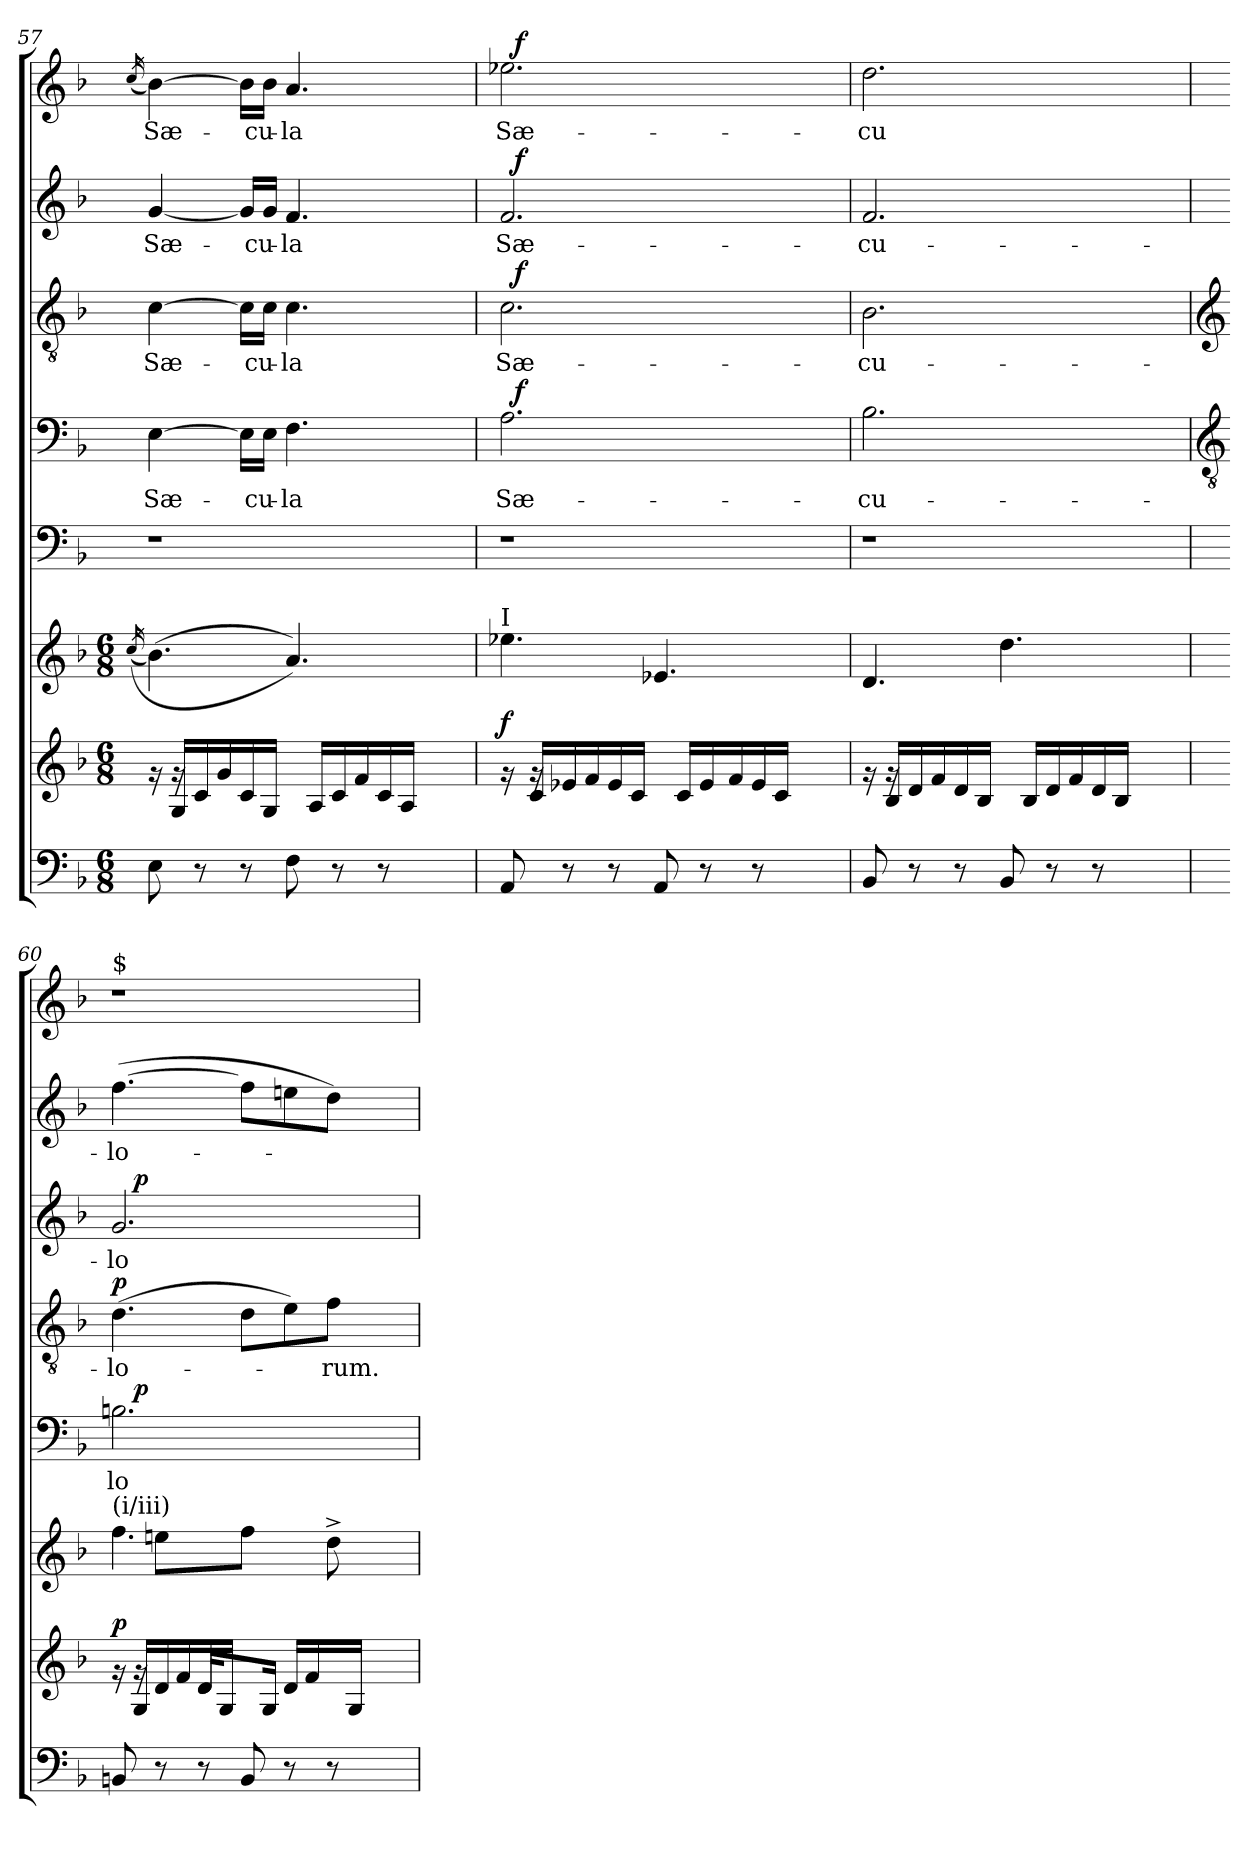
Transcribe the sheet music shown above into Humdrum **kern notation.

**kern	**kern	**dynam	**kern	**kern	**text	**dynam	**kern	**text	**dynam	**kern	**text	**dynam	**kern	**text	**dynam	**kern	**text	**dynam
*part8	*part7	*part7	*part6	*part5	*part5	*part5	*part4	*part4	*part4	*part3	*part3	*part3	*part2	*part2	*part2	*part1	*part1	*part1
*staff8	*staff7	*staff7	*staff6	*staff5	*staff5	*staff5	*staff4	*staff4	*staff4	*staff3	*staff3	*staff3	*staff2	*staff2	*staff2	*staff1	*staff1	*staff1
!!LO:LB:g=z
*clefF4	*clefG2	*	*clefG2	*clefF4	*	*	*clefF4	*	*	*clefGv2	*	*	*clefG2	*	*	*clefG2	*	*
*k[b-]	*k[b-]	*	*k[b-]	*k[b-]	*	*	*k[b-]	*	*	*k[b-]	*	*	*k[b-]	*	*	*k[b-]	*	*
*F:	*F:	*	*F:	*F:	*	*	*F:	*	*	*F:	*	*	*F:	*	*	*F:	*	*
*M6/8	*M6/8	*	*M6/8	*	*	*	*	*	*	*	*	*	*	*	*	*	*	*
=57	=57	=57	=57	=57	=57	=57	=57	=57	=57	=57	=57	=57	=57	=57	=57	=57	=57	=57
.	.	.	(>(16qcc/	.	.	.	.	.	.	.	.	.	.	.	.	(<16qcc/	.	.
*	*^	*	*	*	*	*	*	*	*	*	*	*	*	*	*	*	*	*
!	!	!	!	!	!	!	!	!	!LO:LY:b	!	!	!LO:LY:b	!	!	!LO:LY:b	!	!	!LO:LY:b	!
8E\	16rg	16ryy	.	(>4.b-\)	1r	.	.	[>4E\	Sæ-	.	[>4c\	Sæ-	.	[<4g/	Sæ-	.	[>4b-\)	Sæ-	.
.	16G/LL	16rg	.	.	.	.	.	.	.	.	.	.	.	.	.	.	.	.	.
8rC	16c/	4ryy	.	.	.	.	.	.	.	.	.	.	.	.	.	.	.	.	.
.	16g/	.	.	.	.	.	.	.	.	.	.	.	.	.	.	.	.	.	.
8rC	16c/	.	.	.	.	.	.	16E\LL]	.	.	16c\LL]	.	.	16g/LL]	.	.	16b-\LL]	.	.
!	!	!	!	!	!	!	!	!	!LO:LY:b	!	!	!LO:LY:b	!	!	!LO:LY:b	!	!	!LO:LY:b	!
.	16G/JJ	.	.	.	.	.	.	16E\JJ	-cu-	.	16c\JJ	-cu-	.	16g/JJ	-cu-	.	16b-\JJ	-cu-	.
!	!	!	!	!	!	!	!	!	!LO:LY:b:rj	!	!	!LO:LY:b:rj	!	!	!LO:LY:b:rj	!	!	!LO:LY:b:rj	!
8F\	4ryy	16ryy	.	4.a/))	.	.	.	4.F\	-la	.	4.c\	-la	.	4.f/	-la	.	4.a/	-la	.
.	.	16A/LL	.	.	.	.	.	.	.	.	.	.	.	.	.	.	.	.	.
8rC	.	16c/	.	.	.	.	.	.	.	.	.	.	.	.	.	.	.	.	.
.	.	16f/	.	.	.	.	.	.	.	.	.	.	.	.	.	.	.	.	.
8rC	4.ryy	16c/	.	.	.	.	.	.	.	.	.	.	.	.	.	.	.	.	.
.	.	16A/JJ	.	.	.	.	.	.	.	.	.	.	.	.	.	.	.	.	.
4ryy	.	4ryy	.	4ryy	.	.	.	4ryy	.	.	4ryy	.	.	4ryy	.	.	4ryy	.	.
=58	=58	=58	=58	=58	=58	=58	=58	=58	=58	=58	=58	=58	=58	=58	=58	=58	=58	=58	=58
!	!	!	!	!LO:TX:a:t=I	!	!	!	!	!	!	!	!	!	!	!	!	!	!	!
!	!	!	!LO:DY:a	!	!	!	!	!	!LO:LY:b	!	!	!LO:LY:b	!	!	!LO:LY:b	!	!	!LO:LY:b	!
*	*	*	*	*	*	*	*	*^	*	*	*^	*	*	*^	*	*	*^	*	*
8AA/	16rg	16ryy	f	4.ee-X\	1r	.	.	2.A\	32ryy	Sæ-	.	2.c\	32ryy	Sæ-	.	2.f/	32ryy	Sæ-	.	2.ee-X\	32ryy	Sæ-	.
!	!	!	!	!	!	!	!	!	!	!	!LO:DY:a	!	!	!	!LO:DY:a	!	!	!	!LO:DY:a	!	!	!	!LO:DY:a
.	.	.	.	.	.	.	.	.	2ryy	.	f	.	2ryy	.	f	.	2ryy	.	f	.	2ryy	.	f
.	16c/LL	16rg	.	.	.	.	.	.	.	.	.	.	.	.	.	.	.	.	.	.	.	.	.
8rC	16e-X/	4ryy	.	.	.	.	.	.	.	.	.	.	.	.	.	.	.	.	.	.	.	.	.
.	16f/	.	.	.	.	.	.	.	.	.	.	.	.	.	.	.	.	.	.	.	.	.	.
8rC	16e-/	.	.	.	.	.	.	.	.	.	.	.	.	.	.	.	.	.	.	.	.	.	.
.	16c/JJ	.	.	.	.	.	.	.	.	.	.	.	.	.	.	.	.	.	.	.	.	.	.
8AA/	4ryy	16ryy	.	4.e-X/	.	.	.	.	.	.	.	.	.	.	.	.	.	.	.	.	.	.	.
.	.	16c/LL	.	.	.	.	.	.	.	.	.	.	.	.	.	.	.	.	.	.	.	.	.
8rC	.	16e-/	.	.	.	.	.	.	.	.	.	.	.	.	.	.	.	.	.	.	.	.	.
.	.	.	.	.	.	.	.	.	4...ryy	.	.	.	4...ryy	.	.	.	4...ryy	.	.	.	4...ryy	.	.
.	.	16f/	.	.	.	.	.	.	.	.	.	.	.	.	.	.	.	.	.	.	.	.	.
8rC	4.ryy	16e-/	.	.	.	.	.	.	.	.	.	.	.	.	.	.	.	.	.	.	.	.	.
.	.	16c/JJ	.	.	.	.	.	.	.	.	.	.	.	.	.	.	.	.	.	.	.	.	.
4ryy	.	4ryy	.	4ryy	.	.	.	4ryy	.	.	.	4ryy	.	.	.	4ryy	.	.	.	4ryy	.	.	.
=59	=59	=59	=59	=59	=59	=59	=59	=59	=59	=59	=59	=59	=59	=59	=59	=59	=59	=59	=59	=59	=59	=59	=59
!	!	!	!	!	!	!	!	!	!	!LO:LY:b	!	!	!	!LO:LY:b	!	!	!	!LO:LY:b	!	!	!	!LO:LY:b	!
*	*	*	*	*	*	*	*	*v	*v	*	*	*	*	*	*	*v	*v	*	*	*v	*v	*	*
*	*	*	*	*	*	*	*	*	*	*	*v	*v	*	*	*	*	*	*	*	*
8BB-/	16rg	16ryy	.	4.d/	1r	.	.	2.B-\	-cu-	.	2.B-\	-cu-	.	2.f/	-cu-	.	2.dd\	-cu-	.
.	16B-/LL	16rg	.	.	.	.	.	.	.	.	.	.	.	.	.	.	.	.	.
8rC	16d/	4ryy	.	.	.	.	.	.	.	.	.	.	.	.	.	.	.	.	.
.	16f/	.	.	.	.	.	.	.	.	.	.	.	.	.	.	.	.	.	.
8rC	16d/	.	.	.	.	.	.	.	.	.	.	.	.	.	.	.	.	.	.
.	16B-/JJ	.	.	.	.	.	.	.	.	.	.	.	.	.	.	.	.	.	.
8BB-/	4ryy	16ryy	.	4.dd\	.	.	.	.	.	.	.	.	.	.	.	.	.	.	.
.	.	16B-/LL	.	.	.	.	.	.	.	.	.	.	.	.	.	.	.	.	.
8rC	.	16d/	.	.	.	.	.	.	.	.	.	.	.	.	.	.	.	.	.
.	.	16f/	.	.	.	.	.	.	.	.	.	.	.	.	.	.	.	.	.
8rC	4.ryy	16d/	.	.	.	.	.	.	.	.	.	.	.	.	.	.	.	.	.
.	.	16B-/JJ	.	.	.	.	.	.	.	.	.	.	.	.	.	.	.	.	.
4ryy	.	4ryy	.	4ryy	.	.	.	4ryy	.	.	4ryy	.	.	4ryy	.	.	4ryy	.	.
!!LO:PB:g=z
=60	=60	=60	=60	=60	=60	=60	=60	=60	=60	=60	=60	=60	=60	=60	=60	=60	=60	=60	=60
*	*	*	*	*	*	*	*	*clefGv2	*	*	*clefG2	*	*	*	*	*	*	*	*
*	*	*	*	*^	*	*	*	*	*	*	*	*	*	*	*	*	*	*	*
!	!	!	!	!	!	!	!	!	!	!	!	!	!	!	!	!	!	!LO:TX:a:t=$	!	!
!	!	!	!	!LO:TX:a:t=(i/iii)	!	!	!	!	!	!	!	!	!	!	!	!	!	!	!	!
!	!	!	!LO:DY:a	!	!	!	!LO:LY:b	!	!	!LO:LY:b	!LO:DY:a	!	!LO:LY:b	!	!	!LO:LY:b	!	!LO:N:vis=1	!	!
*	*	*	*	*	*	*^	*	*	*	*	*	*^	*	*	*	*	*	*	*	*
8BBn/	16rg	16ryy	p	4.ff\	8ryy	2.Bn\	16ryy	lo-	.	(>4.d\	-lo-	p	2.g/	16ryy	-lo-	.	(>[>4.ff\	-lo-	.	1r	.	.
!	!	!	!	!	!	!	!	!	!LO:DY:a	!	!	!	!	!	!	!LO:DY:a	!	!	!	!	!	!
.	16G/LL	16rg	.	.	.	.	2...ryy	.	p	.	.	.	.	2...ryy	.	p	.	.	.	.	.	.
8rC	16d/	8ryy	.	.	8een\L	.	.	.	.	.	.	.	.	.	.	.	.	.	.	.	.	.
.	16f/	.	.	.	.	.	.	.	.	.	.	.	.	.	.	.	.	.	.	.	.	.
8rC	16d/	16d/LL	.	.	8ryy	.	.	.	.	.	.	.	.	.	.	.	.	.	.	.	.	.
.	16G/JJ	8ryy	.	.	.	.	.	.	.	.	.	.	.	.	.	.	.	.	.	.	.	.
8BB/	4ryy	.	.	4ryy	8ff\J	.	.	.	.	8d\L	.	.	.	.	.	.	8ff\L]	.	.	.	.	.
.	.	16G/JJ	.	.	.	.	.	.	.	.	.	.	.	.	.	.	.	.	.	.	.	.
8rC	.	16d/LL	.	.	8ryy	.	.	.	.	8e\)	.	.	.	.	.	.	8een\	.	.	.	.	.
.	.	16f/	.	.	.	.	.	.	.	.	.	.	.	.	.	.	.	.	.	.	.	.
!	!	!	!	!	!	!	!	!	!	!	!LO:LY:b	!	!	!	!	!	!	!	!	!	!	!
8rC	4.ryy	16ryy	.	4.ryy	8dd^<\	.	.	.	.	8f\J	-rum.	.	.	.	.	.	8dd\J)	.	.	.	.	.
.	.	16G/JJ	.	.	.	.	.	.	.	.	.	.	.	.	.	.	.	.	.	.	.	.
4ryy	.	4ryy	.	.	4ryy	4ryy	.	.	.	4ryy	.	.	4ryy	.	.	.	4ryy	.	.	.	.	.
*	*v	*v	*	*	*	*v	*v	*	*	*	*	*	*v	*v	*	*	*	*	*	*	*	*
*	*	*	*v	*v	*	*	*	*	*	*	*	*	*	*	*	*	*	*	*
=	=	=	=	=	=	=	=	=	=	=	=	=	=	=	=	=	=	=
*-	*-	*-	*-	*-	*-	*-	*-	*-	*-	*-	*-	*-	*-	*-	*-	*-	*-	*-
